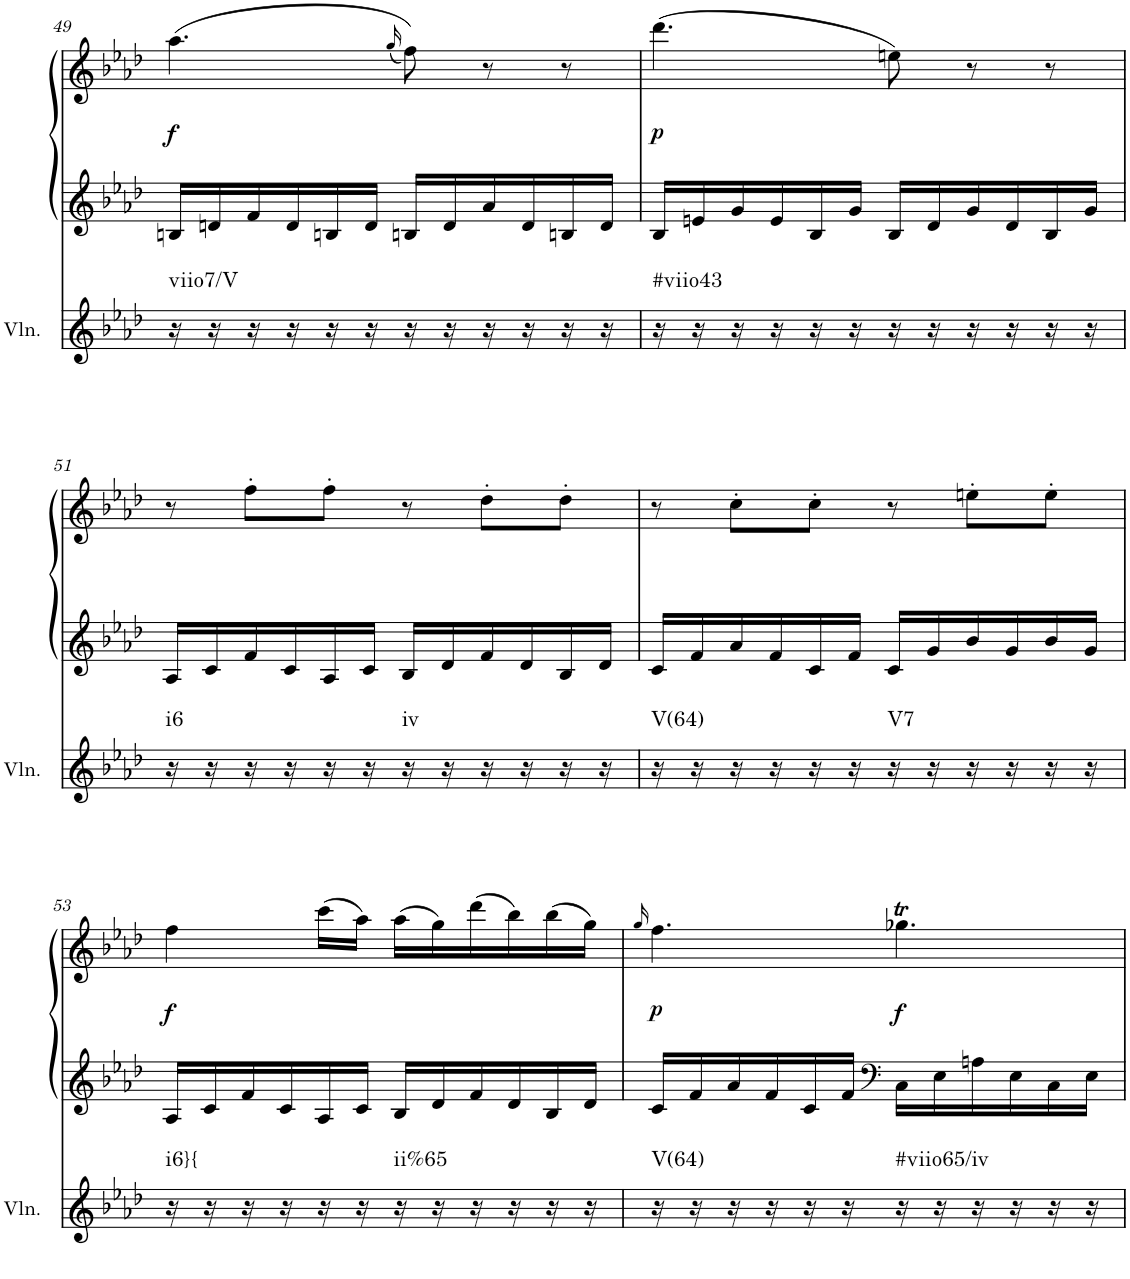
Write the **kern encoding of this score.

**kern	**harte	**kern	**kern	**dynam
*part2	*part2	*part1	*part1	*part1
*staff3	*	*staff2	*staff1	*staff1/2
*I"Violin	*	*I"Klavier linke Hand	*	*
*I'Vln.	*	*	*	*
!!LO:PB:g=z
*clefG2	*	*clefG2	*clefF4	*
*k[b-e-a-d-]	*	*k[b-e-a-d-]	*k[b-e-a-d-]	*
*M6/8	*	*M6/8	*M6/8	*
=49	=49	=49	=49	=49
!	!LO:H:kt=viio7/V	!	!	!LO:DY:b
16r	N	16Bn/LL	(4.aa-\	f
16r	.	16dn/	.	.
16r	.	16f/	.	.
16r	.	16d/	.	.
16r	.	16Bn/	.	.
16r	.	16d/JJ	.	.
.	.	.	(16qgg/	.
16r	.	16Bn/LL	8ff\))	.
16r	.	16d/	.	.
16r	.	16a-/	8r	.
16r	.	16d/	.	.
16r	.	16Bn/	8r	.
16r	.	16d/JJ	.	.
=50	=50	=50	=50	=50
!	!LO:H:kt=#viio43	!	!	!LO:DY:b
16r	N	16B-/LL	(4.ddd-\	p
16r	.	16en/	.	.
16r	.	16g/	.	.
16r	.	16e/	.	.
16r	.	16B-/	.	.
16r	.	16g/JJ	.	.
16r	.	16B-/LL	8een\)	.
16r	.	16d-/	.	.
16r	.	16g/	8r	.
16r	.	16d-/	.	.
16r	.	16B-/	8r	.
16r	.	16g/JJ	.	.
!!LO:LB:g=z
=51	=51	=51	=51	=51
!	!LO:H:kt=i6	!	!	!
16r	N	16A-/LL	8r	.
16r	.	16c/	.	.
16r	.	16f/	8ff'\L	.
16r	.	16c/	.	.
16r	.	16A-/	8ff'\J	.
16r	.	16c/JJ	.	.
!	!LO:H:kt=iv	!	!	!
16r	N	16B-/LL	8r	.
16r	.	16d-/	.	.
16r	.	16f/	8dd-'\L	.
16r	.	16d-/	.	.
16r	.	16B-/	8dd-'\J	.
16r	.	16d-/JJ	.	.
=52	=52	=52	=52	=52
!	!LO:H:kt=V(64)	!	!	!
16r	N	16c/LL	8r	.
16r	.	16f/	.	.
16r	.	16a-/	8cc'\L	.
16r	.	16f/	.	.
16r	.	16c/	8cc'\J	.
16r	.	16f/JJ	.	.
!	!LO:H:kt=V7	!	!	!
16r	N	16c/LL	8r	.
16r	.	16g/	.	.
16r	.	16b-/	8een'\L	.
16r	.	16g/	.	.
16r	.	16b-/	8ee'\J	.
16r	.	16g/JJ	.	.
!!LO:LB:g=z
=53	=53	=53	=53	=53
!	!LO:H:kt=i6}{	!	!	!LO:DY:b
16r	N	16A-/LL	4ff\	f
16r	.	16c/	.	.
16r	.	16f/	.	.
16r	.	16c/	.	.
16r	.	16A-/	(16ccc\LL	.
16r	.	16c/JJ	16aa-\JJ)	.
!	!LO:H:kt=ii%65	!	!	!
16r	N	16B-/LL	(16aa-\LL	.
16r	.	16d-/	16gg\)	.
16r	.	16f/	(16ddd-\	.
16r	.	16d-/	16bb-\)	.
16r	.	16B-/	(16bb-\	.
16r	.	16d-/JJ	16gg\JJ)	.
=54	=54	=54	=54	=54
.	.	.	16qgg/	.
!	!LO:H:kt=V(64)	!	!	!LO:DY:b
16r	N	16c/LL	4.ff\	p
16r	.	16f/	.	.
16r	.	16a-/	.	.
16r	.	16f/	.	.
16r	.	16c/	.	.
16r	.	16f/JJ	.	.
*	*	*clefF4	*	*
!	!LO:H:kt=#viio65/iv	!	!	!LO:DY:b
16r	N	16C\LL	4.gg-XT\	f
16r	.	16E-\	.	.
16r	.	16An\	.	.
16r	.	16E-\	.	.
16r	.	16C\	.	.
16r	.	16E-\JJ	.	.
=	=	=	=	=
*-	*-	*-	*-	*-
